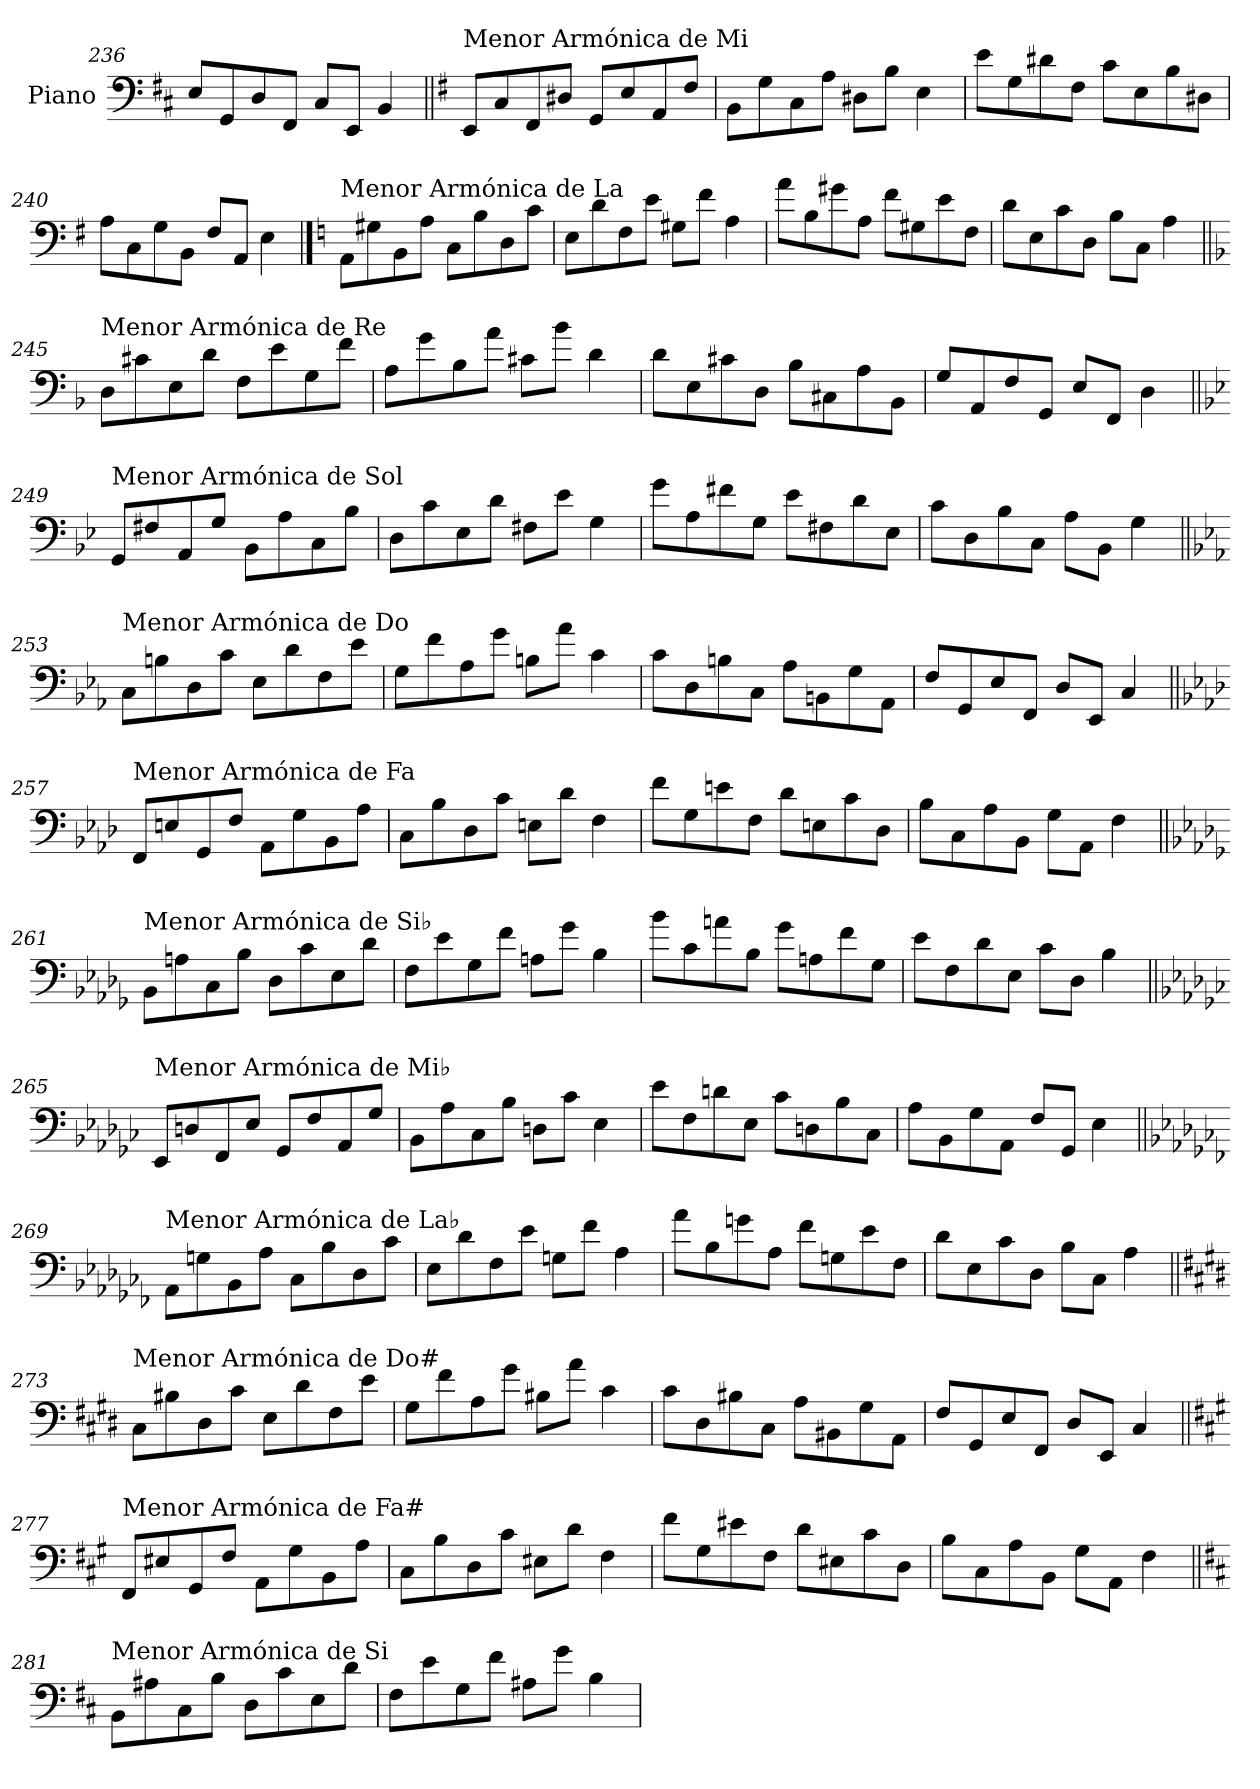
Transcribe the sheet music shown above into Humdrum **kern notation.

**kern
*part1
*staff1
*I"Piano
*I'Pno.
*clefF4
*k[f#c#]
=236
8E/L
8GG/
8D/
8FF#/J
8C#/L
8EE/J
4BB/
!!LO:LB:g=z
=237||
*k[f#]
!LO:TX:a:t=Menor Armónica de Mi
8EE/L
8C/
8FF#/
8D#X/J
8GG/L
8E/
8AA/
8F#/J
=238
8BB\L
8G\
8C\
8A\J
8D#X\L
8B\J
4E\
=239
8e\L
8G\
8d#X\
8F#\J
8c\L
8E\
8B\
8D#X\J
=240
8A\L
8C\
8G\
8BB\J
8F#/L
8AA/J
4E\
!!LO:PB:g=z
==241
*k[]
!LO:TX:a:t=Menor Armónica de La
8AA\L
8G#X\
8BB\
8A\J
8C\L
8B\
8D\
8c\J
=242
8E\L
8d\
8F\
8e\J
8G#X\L
8f\J
4A\
=243
8a\L
8B\
8g#X\
8A\J
8f\L
8G#X\
8e\
8F\J
=244
8d\L
8E\
8c\
8D\J
8B\L
8C\J
4A\
!!LO:LB:g=z
=245||
*k[b-]
!LO:TX:a:t=Menor Armónica de Re
8D\L
8c#X\
8E\
8d\J
8F\L
8e\
8G\
8f\J
=246
8A\L
8g\
8B-\
8a\J
8c#X\L
8b-\J
4d\
=247
8d\L
8E\
8c#X\
8D\J
8B-\L
8C#X\
8A\
8BB-\J
=248
8G/L
8AA/
8F/
8GG/J
8E/L
8FF/J
4D\
!!LO:LB:g=z
=249||
*k[b-e-]
!LO:TX:a:t=Menor Armónica de Sol
8GG/L
8F#X/
8AA/
8G/J
8BB-\L
8A\
8C\
8B-\J
=250
8D\L
8c\
8E-\
8d\J
8F#X\L
8e-\J
4G\
=251
8g\L
8A\
8f#X\
8G\J
8e-\L
8F#X\
8d\
8E-\J
=252
8c\L
8D\
8B-\
8C\J
8A\L
8BB-\J
4G\
!!LO:LB:g=z
=253||
*k[b-e-a-]
!LO:TX:a:t=Menor Armónica de Do
8C\L
8Bn\
8D\
8c\J
8E-\L
8d\
8F\
8e-\J
=254
8G\L
8f\
8A-\
8g\J
8Bn\L
8a-\J
4c\
=255
8c\L
8D\
8Bn\
8C\J
8A-\L
8BBn\
8G\
8AA-\J
=256
8F/L
8GG/
8E-/
8FF/J
8D/L
8EE-/J
4C/
!!LO:LB:g=z
=257||
*k[b-e-a-d-]
!LO:TX:a:t=Menor Armónica de Fa
8FF/L
8En/
8GG/
8F/J
8AA-\L
8G\
8BB-\
8A-\J
=258
8C\L
8B-\
8D-\
8c\J
8En\L
8d-\J
4F\
=259
8f\L
8G\
8en\
8F\J
8d-\L
8En\
8c\
8D-\J
=260
8B-\L
8C\
8A-\
8BB-\J
8G\L
8AA-\J
4F\
!!LO:LB:g=z
=261||
*k[b-e-a-d-g-]
!LO:TX:a:t=Menor Armónica de Si♭
8BB-\L
8An\
8C\
8B-\J
8D-\L
8c\
8E-\
8d-\J
=262
8F\L
8e-\
8G-\
8f\J
8An\L
8g-\J
4B-\
=263
8b-\L
8c\
8an\
8B-\J
8g-\L
8An\
8f\
8G-\J
=264
8e-\L
8F\
8d-\
8E-\J
8c\L
8D-\J
4B-\
!!LO:PB:g=z
=265||
*k[b-e-a-d-g-c-]
!LO:TX:a:t=Menor Armónica de Mi♭
8EE-/L
8Dn/
8FF/
8E-/J
8GG-/L
8F/
8AA-/
8G-/J
=266
8BB-\L
8A-\
8C-\
8B-\J
8Dn\L
8c-\J
4E-\
=267
8e-\L
8F\
8dn\
8E-\J
8c-\L
8Dn\
8B-\
8C-\J
=268
8A-\L
8BB-\
8G-\
8AA-\J
8F/L
8GG-/J
4E-\
!!LO:LB:g=z
=269||
*k[b-e-a-d-g-c-f-]
!LO:TX:a:t=Menor Armónica de La♭
8AA-\L
8Gn\
8BB-\
8A-\J
8C-\L
8B-\
8D-\
8c-\J
=270
8E-\L
8d-\
8F-\
8e-\J
8Gn\L
8f-\J
4A-\
=271
8a-\L
8B-\
8gn\
8A-\J
8f-\L
8Gn\
8e-\
8F-\J
=272
8d-\L
8E-\
8c-\
8D-\J
8B-\L
8C-\J
4A-\
!!LO:LB:g=z
=273||
*k[f#c#g#d#]
!LO:TX:a:t=Menor Armónica de Do#
8C#\L
8B#X\
8D#\
8c#\J
8E\L
8d#\
8F#\
8e\J
=274
8G#\L
8f#\
8A\
8g#\J
8B#X\L
8a\J
4c#\
=275
8c#\L
8D#\
8B#X\
8C#\J
8A\L
8BB#X\
8G#\
8AA\J
=276
8F#/L
8GG#/
8E/
8FF#/J
8D#/L
8EE/J
4C#/
!!LO:LB:g=z
=277||
*k[f#c#g#]
!LO:TX:a:t=Menor Armónica de Fa#
8FF#/L
8E#X/
8GG#/
8F#/J
8AA\L
8G#\
8BB\
8A\J
=278
8C#\L
8B\
8D\
8c#\J
8E#X\L
8d\J
4F#\
=279
8f#\L
8G#\
8e#X\
8F#\J
8d\L
8E#X\
8c#\
8D\J
=280
8B\L
8C#\
8A\
8BB\J
8G#\L
8AA\J
4F#\
!!LO:LB:g=z
=281||
*k[f#c#]
!LO:TX:a:t=Menor Armónica de Si
8BB\L
8A#X\
8C#\
8B\J
8D\L
8c#\
8E\
8d\J
=282
8F#\L
8e\
8G\
8f#\J
8A#X\L
8g\J
4B\
=
*-
